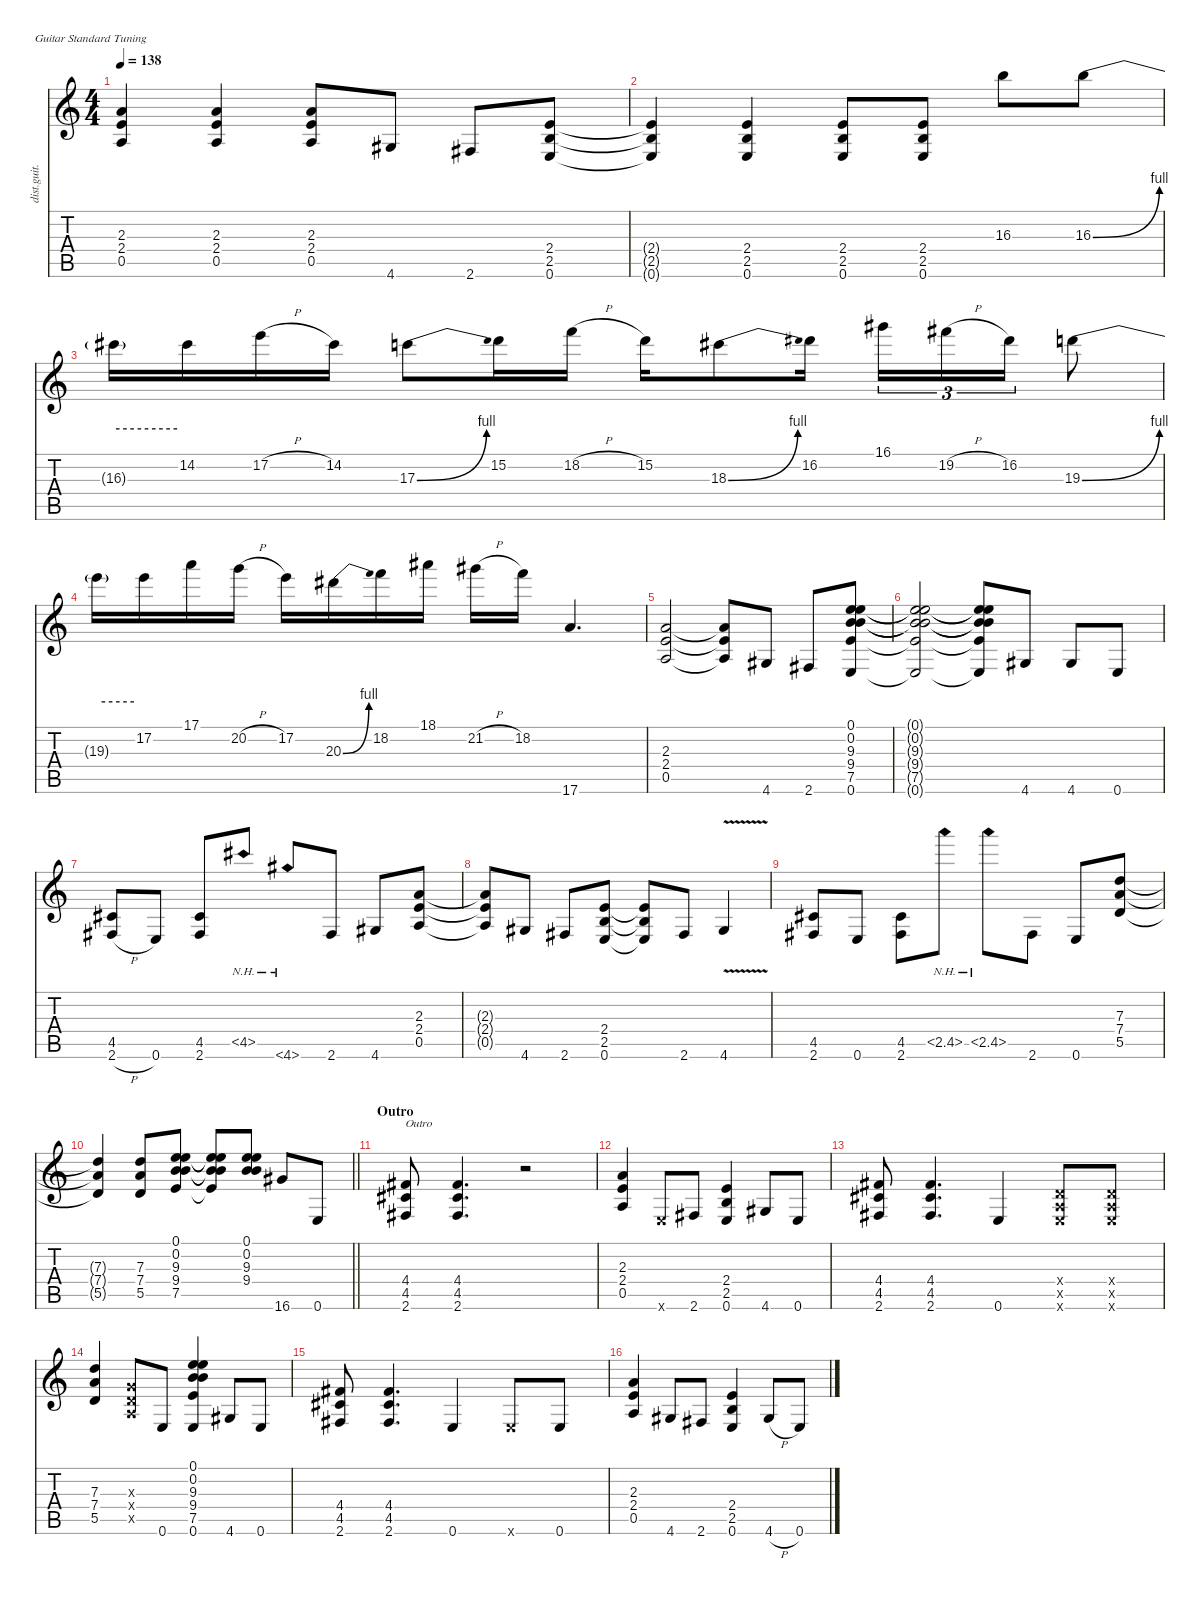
\defaultSystemsLayout 4
\hideDynamics
\bracketExtendMode nobrackets
\otherSystemsTrackNameOrientation horizontal
\track ("Lead" "dist.guit.") {instrument distortionguitar}
\staff {score tabs}
\tuning (E4 B3 G3 D3 A2 E2)
\ts (4 4)
\tempo 138
\clef g2
\ks c
(2.3 2.4 0.5).4{dy f beam Up} (2.3 2.4 0.5).4{beam Up} (2.3 2.4 0.5).8{beam Up} 4.6{acc #}.8{beam Up} 2.6{acc #}.8{beam Up} (2.4 2.5 0.6).8{beam Up} |
(2.4{t} 2.5{t} 0.6{t}).4{beam Up} (2.4 2.5 0.6).4{beam Up} (2.4 2.5 0.6).8{beam Up} (2.4 2.5 0.6).8{beam Up} 16.3.8{beam Down} 16.3{be (bend 0 0 60 4)}.8{beam Down} |
16.3{be (hold 0 4 60 4) t}.16{beam Down} 14.2{acc #}.16{beam Down} 17.2{h}.16{beam Down} 14.2{acc #}.16{beam Down} 17.3{be (bend 0 0 30 4)}.8{beam Down} 15.2.16{beam Down} 18.2{h}.16{beam Down} 15.2.16{beam Down} 18.3{be (bend 0 0 30 4) acc #}.8{beam Down} 16.2{acc #}.16{beam Down} 16.1{acc #}.16{tu (3 2) beam Down} 19.2{h acc #}.16{tu (3 2) beam Down} 16.2{acc #}.16{tu (3 2) beam Down} 19.3{be (bend 0 0 60 4)}.8{beam Down} |
19.3{be (hold 0 4 60 4) t}.16{beam Down} 17.2.16{beam Down} 17.1.16{beam Down} 20.2{h}.16{beam Down} 17.2.16{beam Down} 20.3{be (bend 0 0 30 4) acc #}.16{beam Down} 18.2.16{beam Down} 18.1{acc #}.16{beam Down} 21.2{h acc #}.16{beam Down} 18.2.16{beam Down} 17.6.4{d beam Up} |
(2.3 2.4 0.5).2{beam Up} (2.3{t} 2.4{t} 0.5{t}).8{beam Up} 4.6{acc #}.8{beam Up} 2.6{acc #}.8{beam Up} (0.1 0.2 9.3 9.4 7.5 0.6).8{beam Up} |
(0.1{t} 0.2{t} 9.3{t} 9.4{t} 7.5{t} 0.6{t}).2{beam Up} (0.1{t} 0.2{t} 9.3{t} 9.4{t} 7.5{t} 0.6{t}).8{beam Up} 4.6{acc #}.8{beam Up} 4.6{acc #}.8{beam Up} 0.6.8{beam Up} |
(4.5{acc #} 2.6{h acc #}).8{beam Up} 0.6.8{beam Up} (4.5{acc #} 2.6{acc #}).8{beam Up} 4.5{nh acc #}.8{beam Up} 4.6{nh acc #}.8{beam Up} 2.6{acc #}.8{beam Up} 4.6{acc #}.8{beam Up} (2.3 2.4 0.5).8{beam Up} |
(2.3{t} 2.4{t} 0.5{t}).8{beam Up} 4.6{acc #}.8{beam Up} 2.6{acc #}.8{beam Up} (2.4 2.5 0.6).8{beam Up} (2.4{t} 2.5{t} 0.6{t}).8{beam Up} 2.6{acc #}.8{beam Up} 4.6{v acc #}.4{beam Up} |
(4.5{acc #} 2.6{acc #}).8{beam Up} 0.6.8{beam Up} (4.5{acc #} 2.6{acc #}).8{beam Down} 2.5{nh}.8{beam Down} 2.5{nh}.8{beam Down} 2.6{acc #}.8{beam Down} 0.6.8{beam Up} (7.3 7.4 5.5).8{beam Up} |
\barLineRight lightlight
(7.3{t} 7.4{t} 5.5{t}).4{beam Up} (7.3 7.4 5.5).8{beam Up} (0.1 0.2 9.3 9.4 7.5).8{beam Up} (0.1{t} 0.2{t} 9.3{t} 9.4{t} 7.5{t}).8{beam Up} (0.1 0.2 9.3 9.4).8{beam Up} 16.6{acc #}.8{beam Up} 0.6.8{beam Up} |
\section ("" "Outro")
(4.4{acc #} 4.5{acc #} 2.6{acc #}).8{txt "Outro" beam Up} (4.4{acc #} 4.5{acc #} 2.6{acc #}).4{d beam Up} r.2{beam Up} |
(2.3 2.4 0.5).4{beam Up} 0.6{x}.8{beam Up} 2.6{acc #}.8{beam Up} (2.4 2.5 0.6).4{beam Up} 4.6{acc #}.8{beam Up} 0.6.8{beam Up} |
(4.4{acc #} 4.5{acc #} 2.6{acc #}).8{beam Up} (4.4{acc #} 4.5{acc #} 2.6{acc #}).4{d beam Up} 0.6.4{beam Up} (0.4{x} 0.5{x} 0.6{x}).8{beam Up} (0.4{x} 0.5{x} 0.6{x}).8{beam Up} |
(7.3 7.4 5.5).4{beam Up} (0.3{x} 0.4{x} 0.5{x}).8{beam Up} 0.6.8{beam Up} (0.1 0.2 9.3 9.4 7.5 0.6).4{beam Up} 4.6{acc #}.8{beam Up} 0.6.8{beam Up} |
(4.4{acc #} 4.5{acc #} 2.6{acc #}).8{beam Up} (4.4{acc #} 4.5{acc #} 2.6{acc #}).4{d beam Up} 0.6.4{beam Up} 0.6{x}.8{beam Up} 0.6.8{beam Up} |
(2.3 2.4 0.5).4{beam Up} 4.6{acc #}.8{beam Up} 2.6{acc #}.8{beam Up} (2.4 2.5 0.6).4{beam Up} 4.6{h acc #}.8{beam Up} 0.6.8{beam Up}
